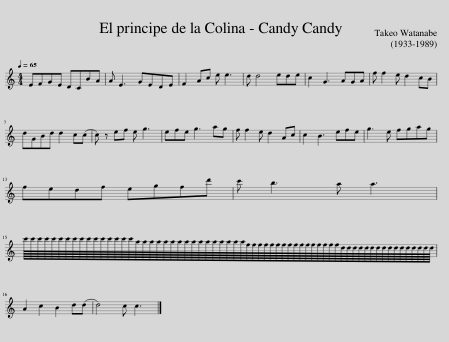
X:1
L:1/8
Q:1/4=65
M:4/4
I:linebreak $
K:C
V:1 treble
V:1
 EFGE DCBA | A E3 GEDE | F2 Ac e e3 | d d4 ede | c2 G3 AGA | %5
 f f2 e d2 cB |$ dGBd d2 c(c | c) z ef e g3 | efe g3 ag | f f2 e d2 Ac | %10
 c2 B3 efe | g3 e fgag |$ fedf egfd' | c' b3 a a3 |$ c'/8c'/8c'/8c'/8c'/8c'/8c'/8c'/8c'/8c'/8c'/8c'/8c'/8c'/8c'/8c'/8a/8a/8a/8a/8a/8a/8a/8a/8a/8a/8a/8a/8a/8a/8a/8a/8f/8f/8f/8f/8f/8f/8f/8f/8f/8f/8f/8f/8f/8f/8f/8f/8d/8d/8d/8d/8d/8d/8d/8d/8d/8d/8d/8d/8d/8d/8d/8d/8 |$ %15
 A2 c2 B2 d(d | d4) c c3 |] %17
